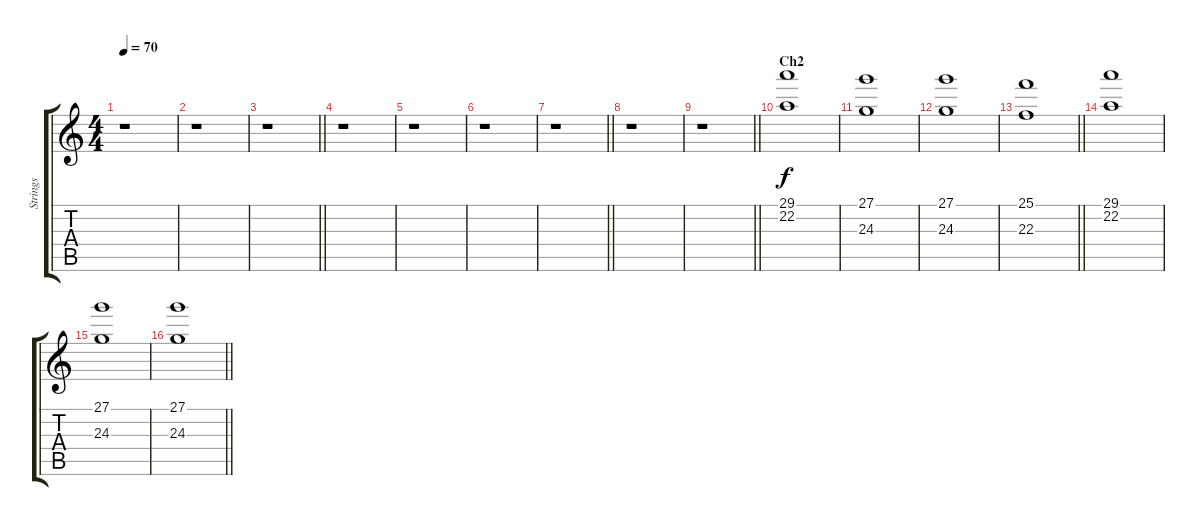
\track ("Strings" "Strings") {instrument stringensemble1}
\staff {score tabs}
\tuning (E4 B3 G3 D3 A2 E2) {hide}
\ts (4 4)
\tempo 70
\clef g2
\ks c
r.1{dy f} |
r.1 |
\barLineRight lightlight
r.1 |
r.1 |
r.1 |
r.1 |
\barLineRight lightlight
r.1 |
\section ("" "")
r.1 |
\barLineRight lightlight
r.1 |
\section ("" "Ch2")
(29.1 22.2).1 |
(27.1 24.3).1 |
(27.1 24.3).1 |
\barLineRight lightlight
(25.1 22.3).1 |
(29.1 22.2).1 |
(27.1 24.3).1 |
\barLineRight lightlight
(27.1 24.3).1
